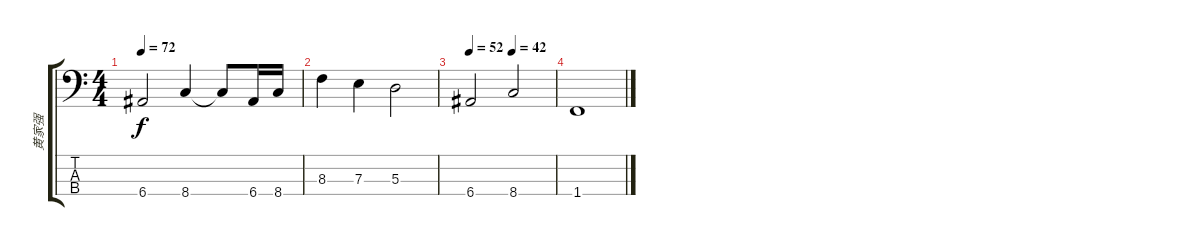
\track ("黄家强" "黄家强") {instrument electricbassfinger}
\staff {score tabs}
\tuning (G2 D2 A1 E1) {hide}
\ts (4 4)
\tempo 72
\clef f4
\ks c
6.4.2{dy f} 8.4.4 8.4{t}.8 6.4.16 8.4.16 |
8.3.4 7.3.4 5.3.2 |
\tempo 52
\tempo (42 0.5)
6.4.2 8.4.2 |
1.4.1
